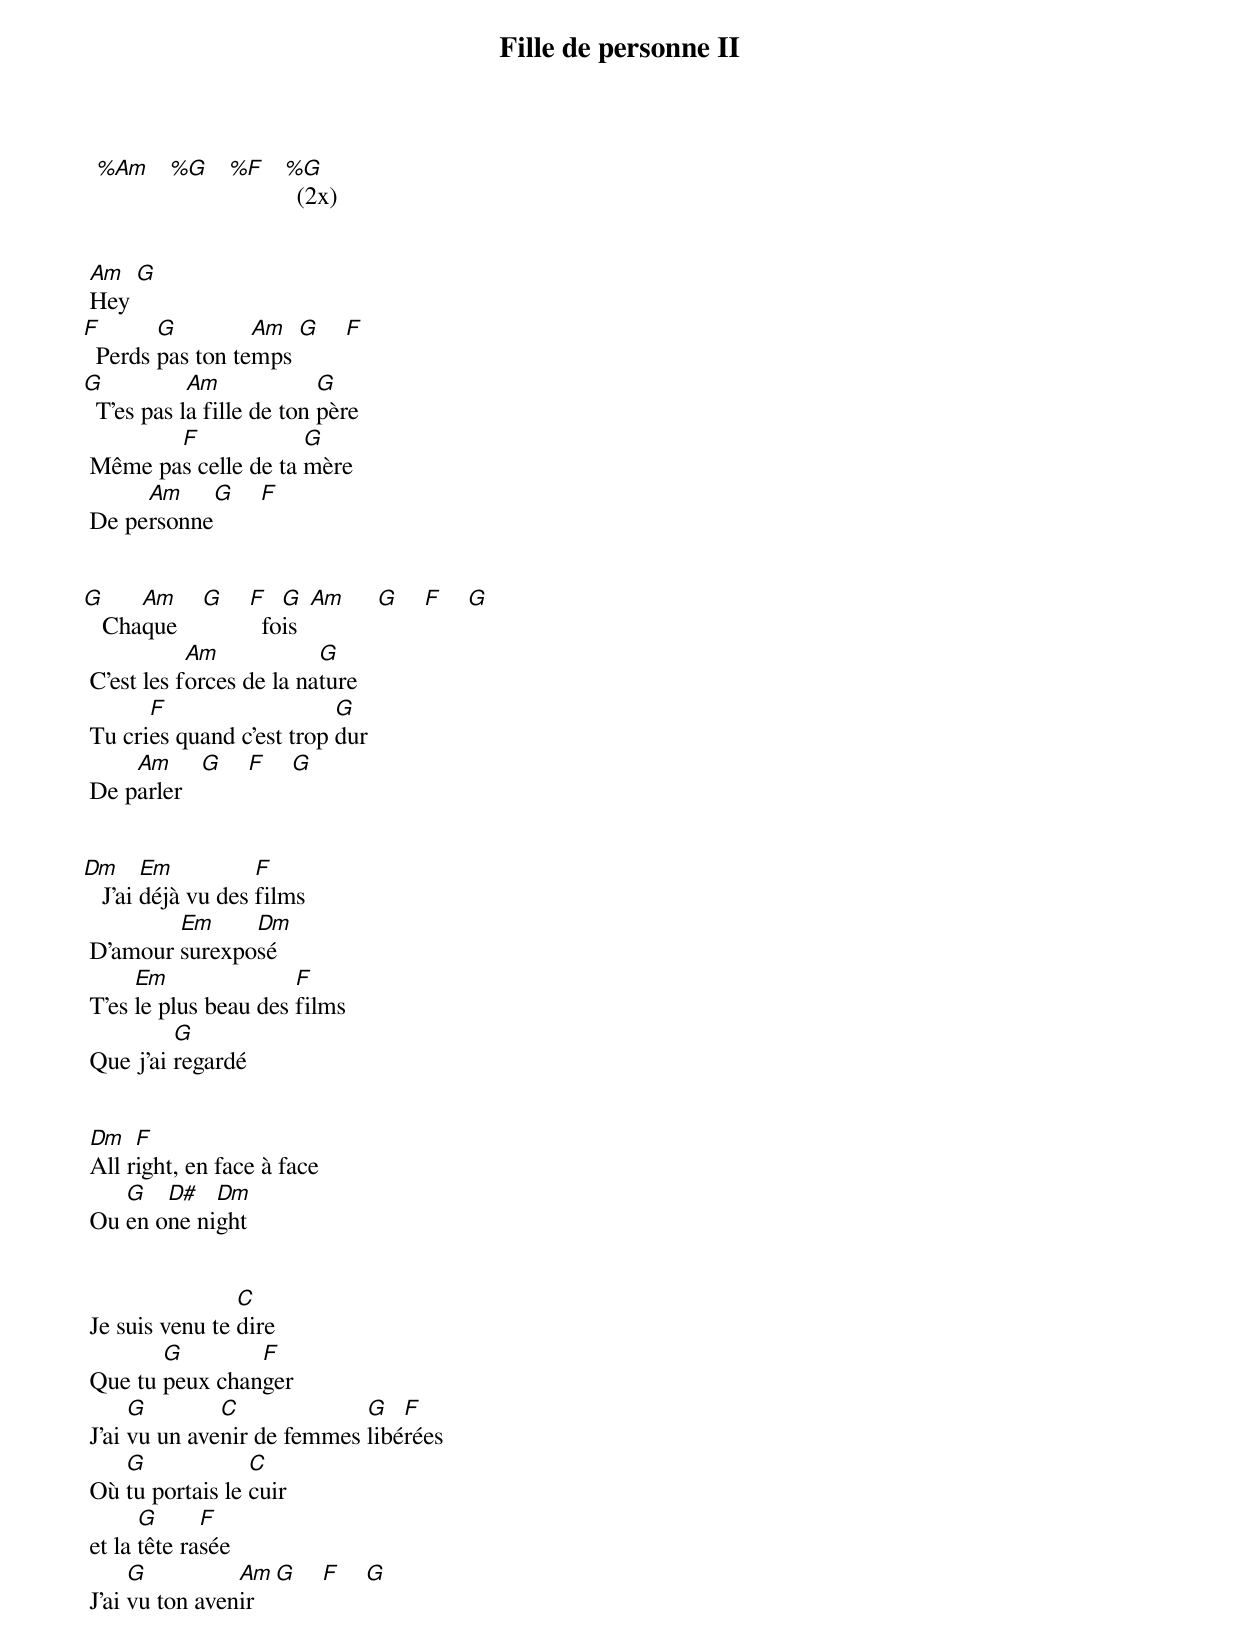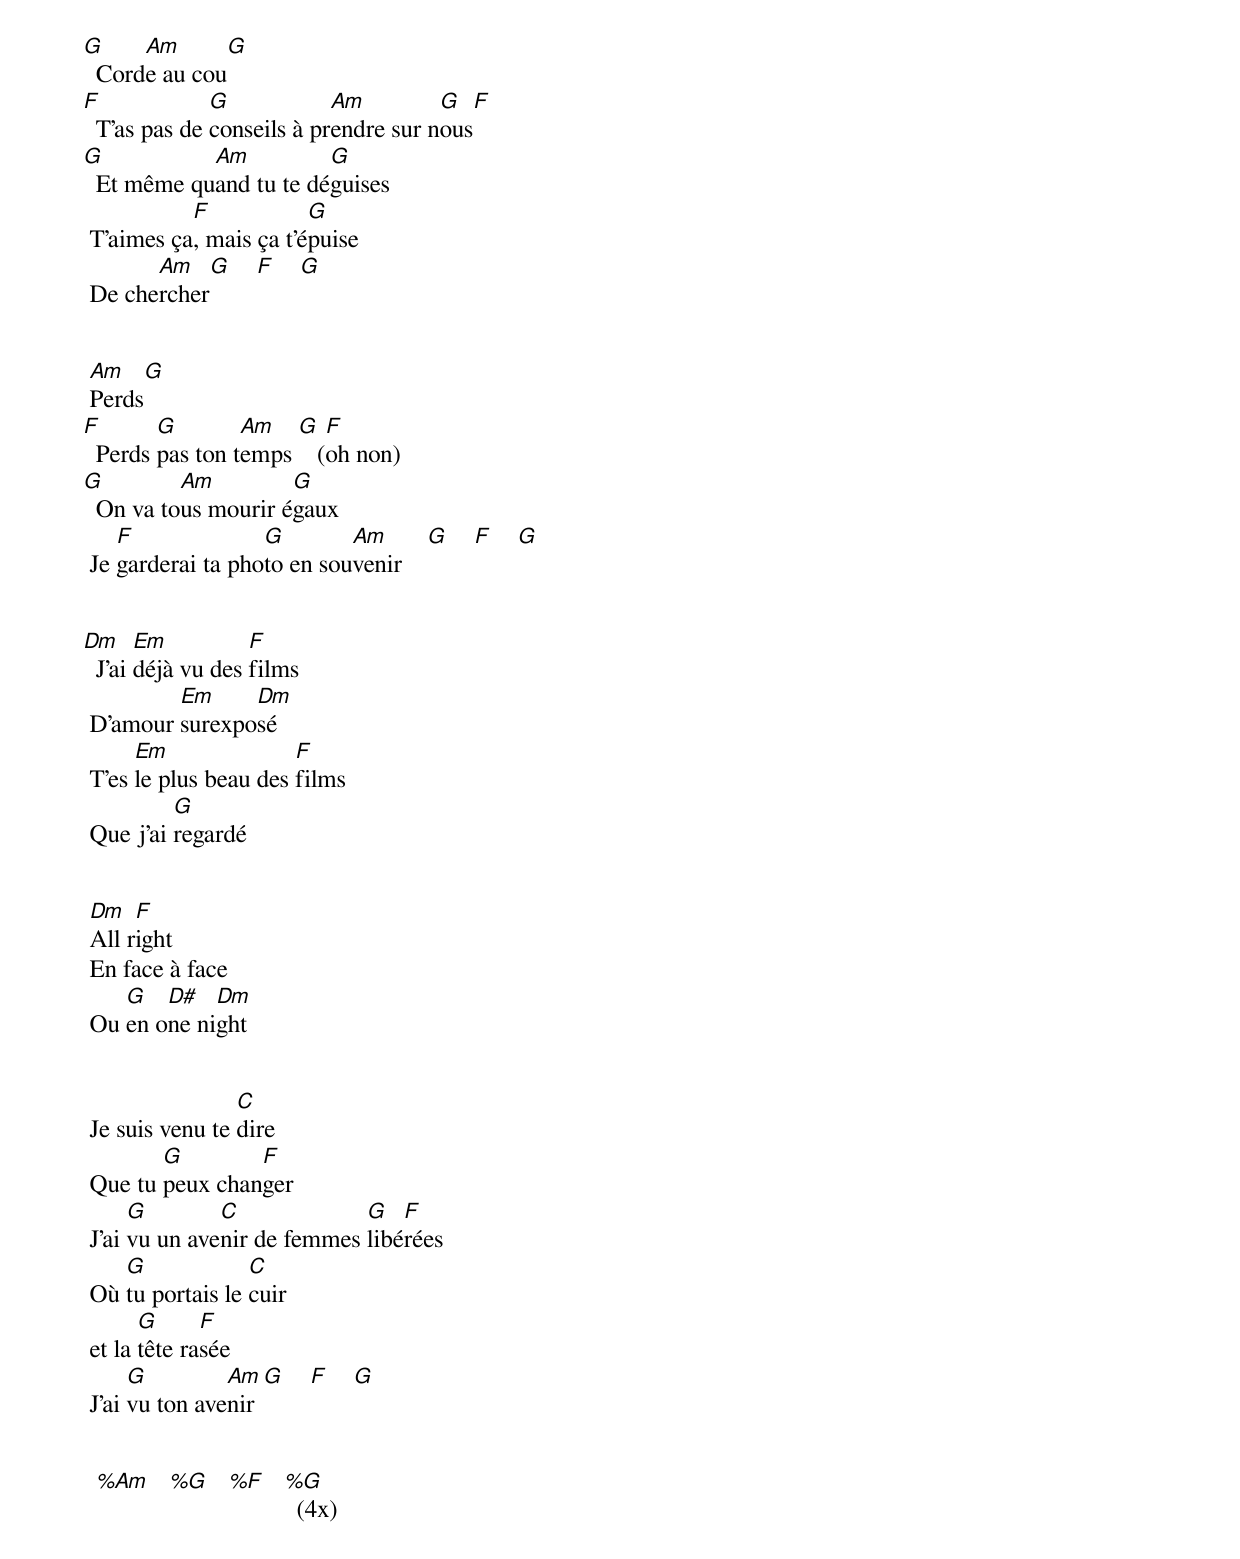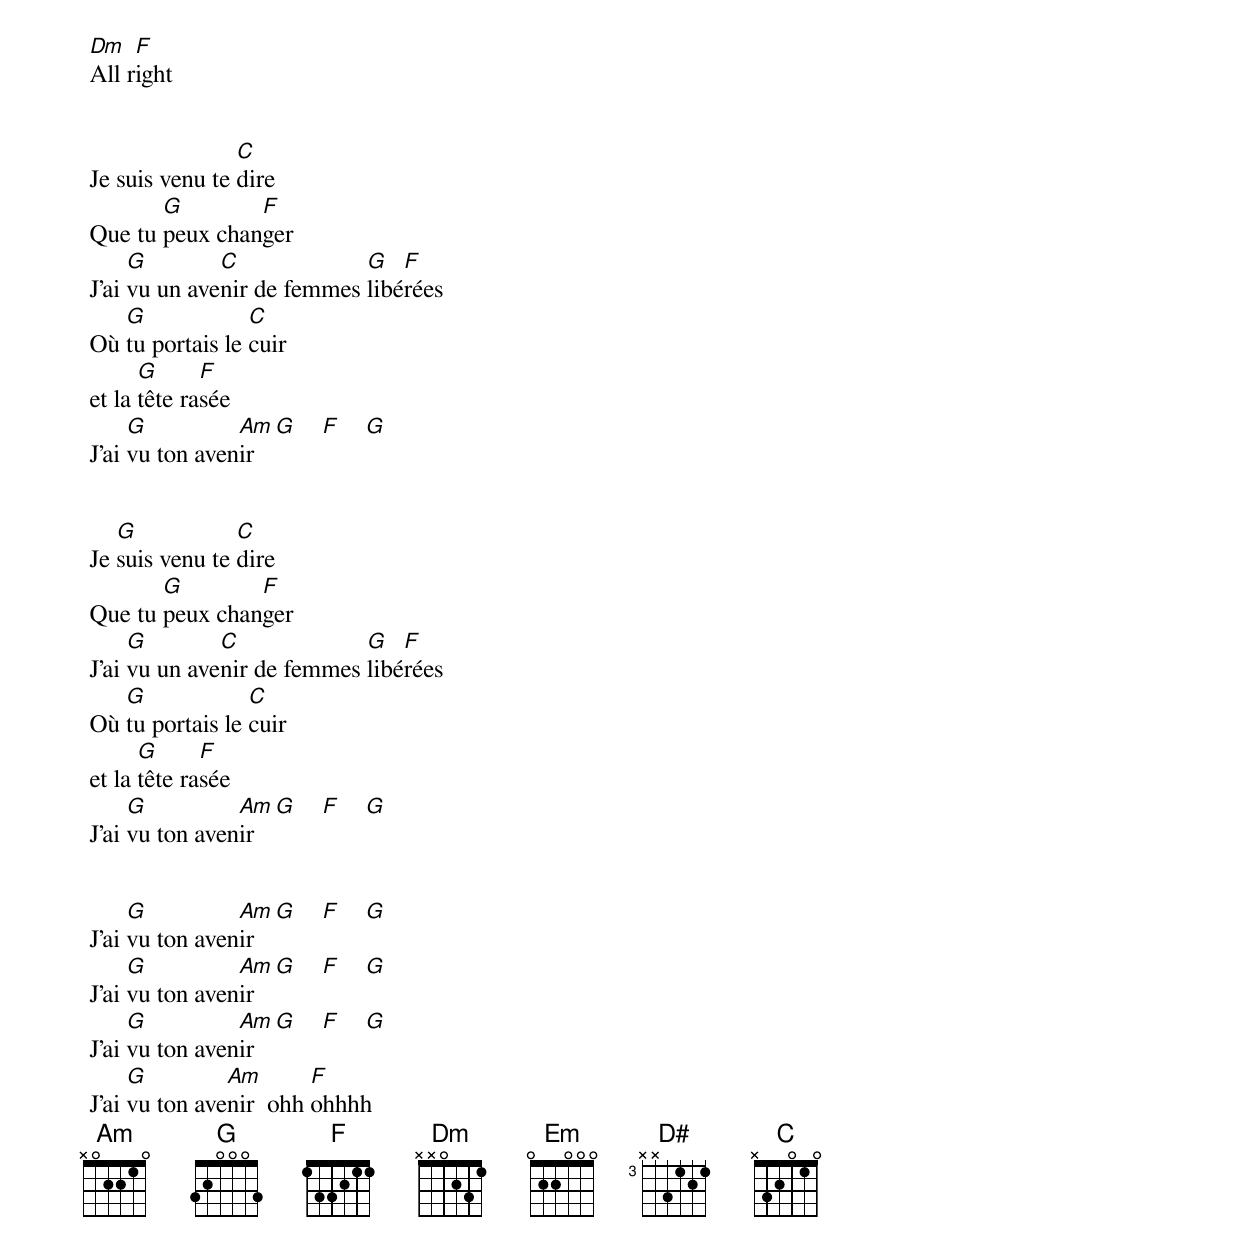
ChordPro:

{title: Fille de personne II}
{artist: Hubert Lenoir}
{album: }
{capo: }
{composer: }
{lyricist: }
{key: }
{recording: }
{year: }
{1stnote: }
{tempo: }
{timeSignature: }

  [%Am]   [%G]   [%F]   [%G]  (2x)


 [Am]Hey [G]
[F]  Perds [G]pas ton te[Am]mps [G]    [F]
[G]  T'es pas l[Am]a fille de ton [G]père
 Même pa[F]s celle de ta [G]mère
 De pe[Am]rsonne[G]    [F]


[G]   Cha[Am]que    [G]    [F]  fo[G]is  [Am]     [G]    [F]    [G]
 C'est les f[Am]orces de la na[G]ture
 Tu cri[F]es quand c'est trop [G]dur
 De p[Am]arler   [G]    [F]    [G]


[Dm]   J'ai [Em]déjà vu des [F]films
 D'amour [Em]surexpo[Dm]sé
 T'es [Em]le plus beau des [F]films
 Que j'ai [G]regardé


 [Dm]All r[F]ight, en face à face
 Ou [G]en o[D#]ne ni[Dm]ght


 Je suis venu te [C]dire
 Que tu [G]peux chan[F]ger
 J'ai [G]vu un ave[C]nir de femmes [G]libé[F]rées
 Où [G]tu portais le [C]cuir
 et la [G]tête ra[F]sée
 J'ai [G]vu ton aven[Am]ir  [G]    [F]    [G]


[G]  Cord[Am]e au cou[G]
[F]  T'as pas de [G]conseils à pr[Am]endre sur n[G]ous[F]
[G]  Et même qu[Am]and tu te dé[G]guises
 T'aimes ça[F], mais ça t'é[G]puise
 De che[Am]rcher[G]    [F]    [G]


 [Am]Perds[G]
[F]  Perds [G]pas ton t[Am]emps [G]   ([F]oh non)
[G]  On va to[Am]us mourir é[G]gaux
 Je [F]garderai ta pho[G]to en sou[Am]venir    [G]    [F]    [G]


[Dm]  J'ai [Em]déjà vu des [F]films
 D'amour [Em]surexpo[Dm]sé
 T'es [Em]le plus beau des [F]films
 Que j'ai [G]regardé


 [Dm]All r[F]ight
 En face à face
 Ou [G]en o[D#]ne ni[Dm]ght


 Je suis venu te [C]dire
 Que tu [G]peux chan[F]ger
 J'ai [G]vu un ave[C]nir de femmes [G]libé[F]rées
 Où [G]tu portais le [C]cuir
 et la [G]tête ra[F]sée
 J'ai [G]vu ton ave[Am]nir [G]    [F]    [G]


  [%Am]   [%G]   [%F]   [%G]  (4x)


 [Dm]All r[F]ight


 Je suis venu te [C]dire
 Que tu [G]peux chan[F]ger
 J'ai [G]vu un ave[C]nir de femmes [G]libé[F]rées
 Où [G]tu portais le [C]cuir
 et la [G]tête ra[F]sée
 J'ai [G]vu ton aven[Am]ir  [G]    [F]    [G]


 Je [G]suis venu te [C]dire
 Que tu [G]peux chan[F]ger
 J'ai [G]vu un ave[C]nir de femmes [G]libé[F]rées
 Où [G]tu portais le [C]cuir
 et la [G]tête ra[F]sée
 J'ai [G]vu ton aven[Am]ir  [G]    [F]    [G]


 J'ai [G]vu ton aven[Am]ir  [G]    [F]    [G]
 J'ai [G]vu ton aven[Am]ir  [G]    [F]    [G]
 J'ai [G]vu ton aven[Am]ir  [G]    [F]    [G]
 J'ai [G]vu ton ave[Am]nir  ohh [F]ohhhh
